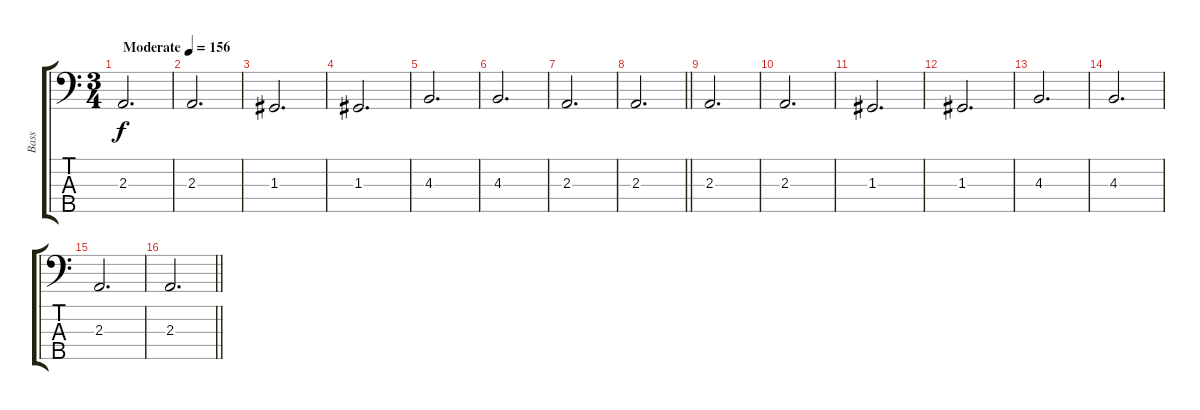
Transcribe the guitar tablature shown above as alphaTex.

\track ("Bass" "Bass") {instrument acousticbass bank 1}
\staff {score tabs}
\tuning (F2 C2 G1 D1 A0) {hide}
\ts (3 4)
\section ("" "")
\tempo (156 "Moderate")
\clef f4
\ks c
2.3.2{d dy f instrument acousticbass} |
2.3.2{d} |
1.3.2{d} |
1.3.2{d} |
4.3.2{d} |
4.3.2{d} |
2.3.2{d} |
\barLineRight lightlight
2.3.2{d} |
\section ("" "")
2.3.2{d} |
2.3.2{d} |
1.3.2{d} |
1.3.2{d} |
4.3.2{d} |
4.3.2{d} |
2.3.2{d} |
\barLineRight lightlight
2.3.2{d}
